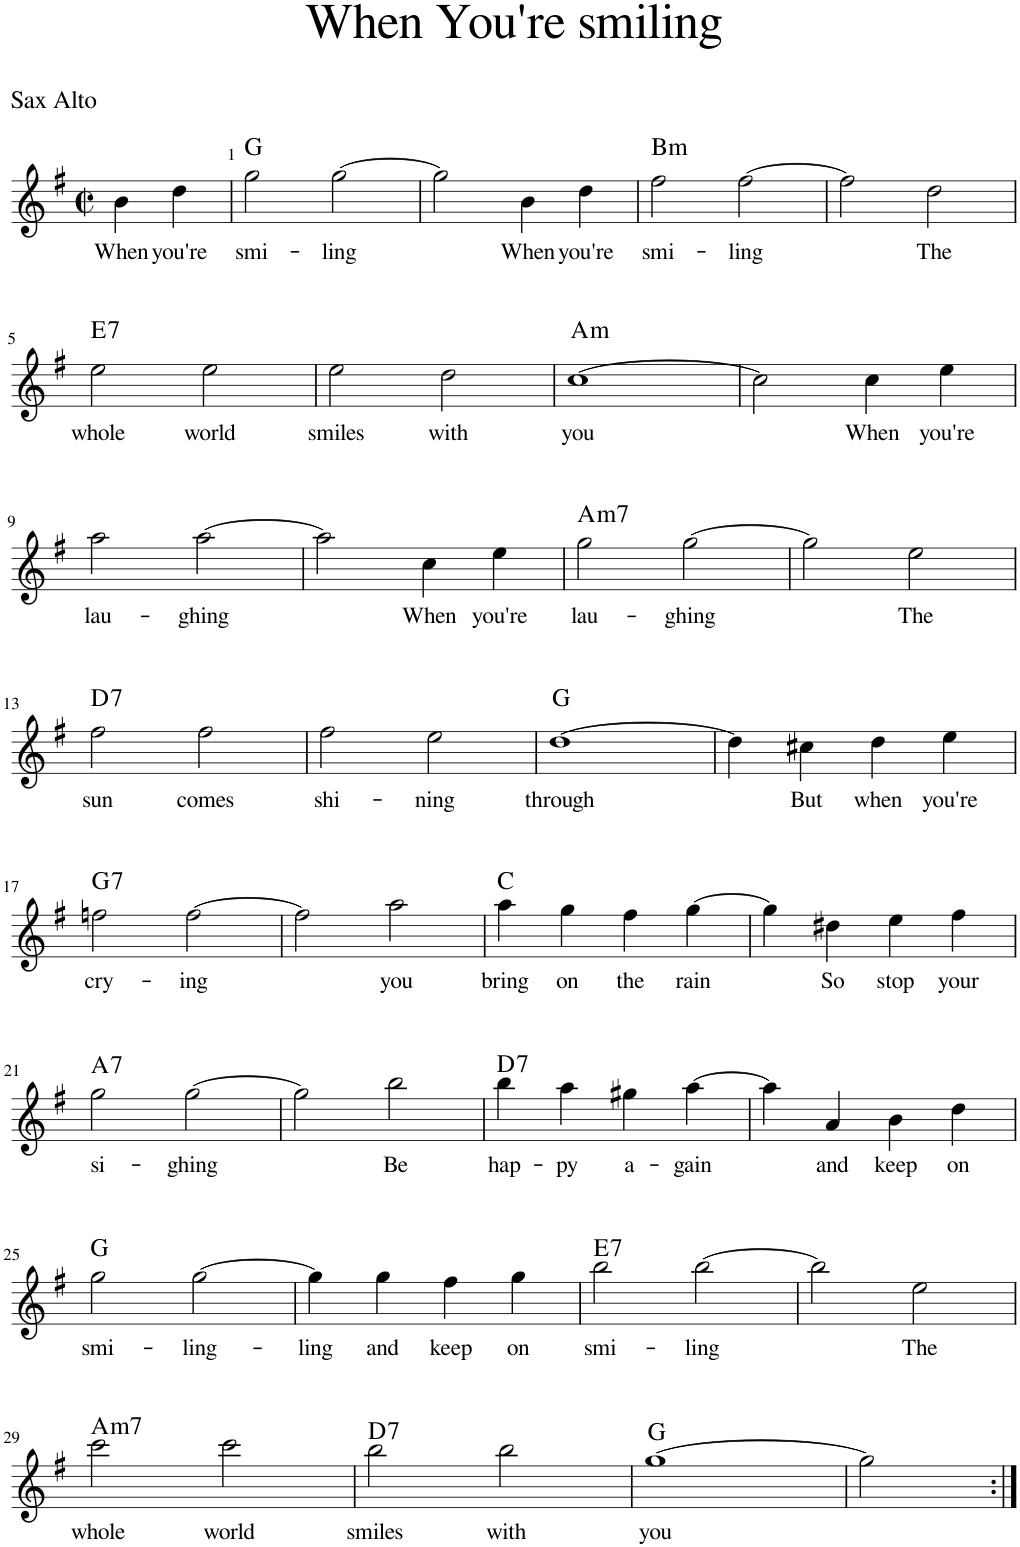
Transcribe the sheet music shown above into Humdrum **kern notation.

**kern	**text	**harte
*part1	*part1	*part1
*staff1	*staff1	*
*I"Alt-saxofoon	*	*
*I'A. Sax.	*	*
*clefG2	*	*
*Trd5c9	*	*
*k[f#]	*	*
*M2/2	*	*
*met(c|)	*	*
=	=	=
!	!LO:LY:b	!
4b\	When	.
!	!LO:LY:b	!
4dd\	you're	.
=1	=1	=1
!	!LO:LY:b	!
2gg\	smi-	G:maj
!	!LO:LY:b	!
[2gg\	-ling	.
=2	=2	=2
2gg\]	.	.
!	!LO:LY:b	!
4b\	When	.
!	!LO:LY:b	!
4dd\	you're	.
=3	=3	=3
!	!LO:LY:b	!LO:H:kt=m
2ff#\	smi-	B:min
!	!LO:LY:b	!
[2ff#\	-ling	.
=4	=4	=4
2ff#\]	.	.
!	!LO:LY:b	!
2dd\	The	.
!!LO:LB:g=z
=5	=5	=5
!	!LO:LY:b	!LO:H:kt=7
2ee\	whole	E:7
!	!LO:LY:b	!
2ee\	world	.
=6	=6	=6
!	!LO:LY:b	!
2ee\	smiles	.
!	!LO:LY:b	!
2dd\	with	.
=7	=7	=7
!	!LO:LY:b	!LO:H:kt=m
[1cc	you	A:min
=8	=8	=8
2cc\]	.	.
!	!LO:LY:b	!
4cc\	When	.
!	!LO:LY:b	!
4ee\	you're	.
!!LO:LB:g=z
=9	=9	=9
!	!LO:LY:b	!
2aa\	lau-	.
!	!LO:LY:b	!
[2aa\	-ghing	.
=10	=10	=10
2aa\]	.	.
!	!LO:LY:b	!
4cc\	When	.
!	!LO:LY:b	!
4ee\	you're	.
=11	=11	=11
!	!LO:LY:b	!LO:H:kt=m7
2gg\	lau-	A:min7
!	!LO:LY:b	!
[2gg\	-ghing	.
=12	=12	=12
2gg\]	.	.
!	!LO:LY:b	!
2ee\	The	.
!!LO:LB:g=z
=13	=13	=13
!	!LO:LY:b	!LO:H:kt=7
2ff#\	sun	D:7
!	!LO:LY:b	!
2ff#\	comes	.
=14	=14	=14
!	!LO:LY:b	!
2ff#\	shi-	.
!	!LO:LY:b	!
2ee\	-ning	.
=15	=15	=15
!	!LO:LY:b	!
[1dd	through	G:maj
=16	=16	=16
4dd\]	.	.
!	!LO:LY:b	!
4cc#X\	But	.
!	!LO:LY:b	!
4dd\	when	.
!	!LO:LY:b	!
4ee\	you're	.
!!LO:LB:g=z
=17	=17	=17
!	!LO:LY:b	!LO:H:kt=7
2ffn\	cry-	G:7
!	!LO:LY:b	!
[2ff\	-ing	.
=18	=18	=18
2ff\]	.	.
!	!LO:LY:b	!
2aa\	you	.
=19	=19	=19
!	!LO:LY:b	!
4aa\	bring	C:maj
!	!LO:LY:b	!
4gg\	on	.
!	!LO:LY:b	!
4ff#\	the	.
!	!LO:LY:b	!
[4gg\	rain	.
=20	=20	=20
4gg\]	.	.
!	!LO:LY:b	!
4dd#X\	So	.
!	!LO:LY:b	!
4ee\	stop	.
!	!LO:LY:b	!
4ff#\	your	.
!!LO:LB:g=z
=21	=21	=21
!	!LO:LY:b	!LO:H:kt=7
2gg\	si-	A:7
!	!LO:LY:b	!
[2gg\	-ghing	.
=22	=22	=22
2gg\]	.	.
!	!LO:LY:b	!
2bb\	Be	.
=23	=23	=23
!	!LO:LY:b	!LO:H:kt=7
4bb\	hap-	D:7
!	!LO:LY:b	!
4aa\	-py	.
!	!LO:LY:b	!
4gg#X\	a-	.
!	!LO:LY:b	!
[4aa\	-gain	.
=24	=24	=24
4aa\]	.	.
!	!LO:LY:b	!
4a/	and	.
!	!LO:LY:b	!
4b\	keep	.
!	!LO:LY:b	!
4dd\	on	.
!!LO:LB:g=z
=25	=25	=25
!	!LO:LY:b	!
2gg\	smi-	G:maj
!	!LO:LY:b	!
[2gg\	-ling-	.
=26	=26	=26
!	!LO:LY:b	!
4gg\]	-ling	.
!	!LO:LY:b	!
4gg\	and	.
!	!LO:LY:b	!
4ff#\	keep	.
!	!LO:LY:b	!
4gg\	on	.
=27	=27	=27
!	!LO:LY:b	!LO:H:kt=7
2bb\	smi-	E:7
!	!LO:LY:b	!
[2bb\	-ling	.
=28	=28	=28
2bb\]	.	.
!	!LO:LY:b	!
2ee\	The	.
!!LO:LB:g=z
=29	=29	=29
!	!LO:LY:b	!LO:H:kt=m7
2ccc\	whole	A:min7
!	!LO:LY:b	!
2ccc\	world	.
=30	=30	=30
!	!LO:LY:b	!LO:H:kt=7
2bb\	smiles	D:7
!	!LO:LY:b	!
2bb\	with	.
=31	=31	=31
!	!LO:LY:b	!
[1gg	you	G:maj
=32	=32	=32
2gg\]	.	.
=:|!	=:|!	=:|!
*-	*-	*-
